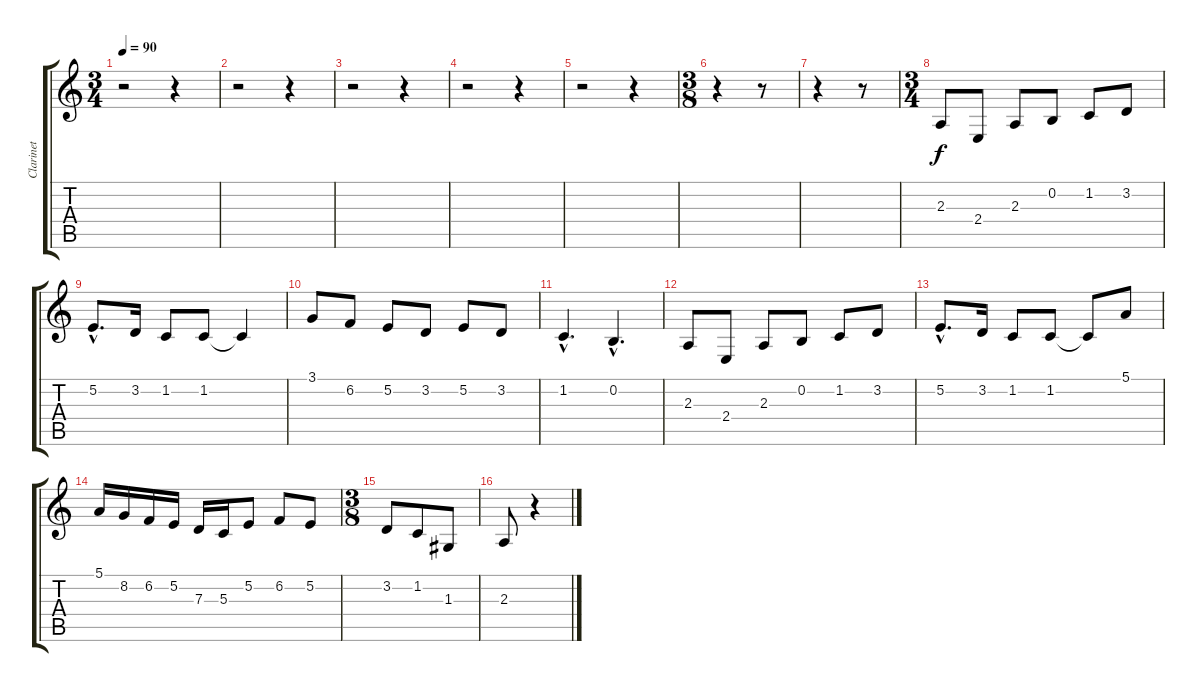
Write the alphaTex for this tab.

\track ("Clarinet" "Clarinet") {instrument clarinet}
\staff {score tabs}
\tuning (E4 B3 G3 D3 A2 E2) {hide}
\ts (3 4)
\tempo 90
\clef g2
\ks c
r.2{dy f} r.4 |
r.2 r.4 |
r.2 r.4 |
r.2 r.4 |
r.2 r.4 |
\ts (3 8)
r.4 r.8 |
r.4 r.8 |
\ts (3 4)
2.3.8{volume 11} 2.4.8 2.3.8 0.2.8 1.2.8 3.2.8 |
5.2{hac}.8{d} 3.2.16 1.2.8 1.2.8 1.2{t}.4 |
3.1.8 6.2.8 5.2.8 3.2.8 5.2.8 3.2.8 |
1.2{hac}.4{d} 0.2{hac}.4{d} |
2.3.8 2.4.8 2.3.8 0.2.8 1.2.8 3.2.8 |
5.2{hac}.8{d} 3.2.16 1.2.8 1.2.8 1.2{t}.8 5.1.8 |
5.1.16 8.2.16 6.2.16 5.2.16 7.3.16 5.3.16 5.2.8 6.2.8 5.2.8 |
\ts (3 8)
3.2.8 1.2.8 1.3.8 |
2.3.8 r.4
